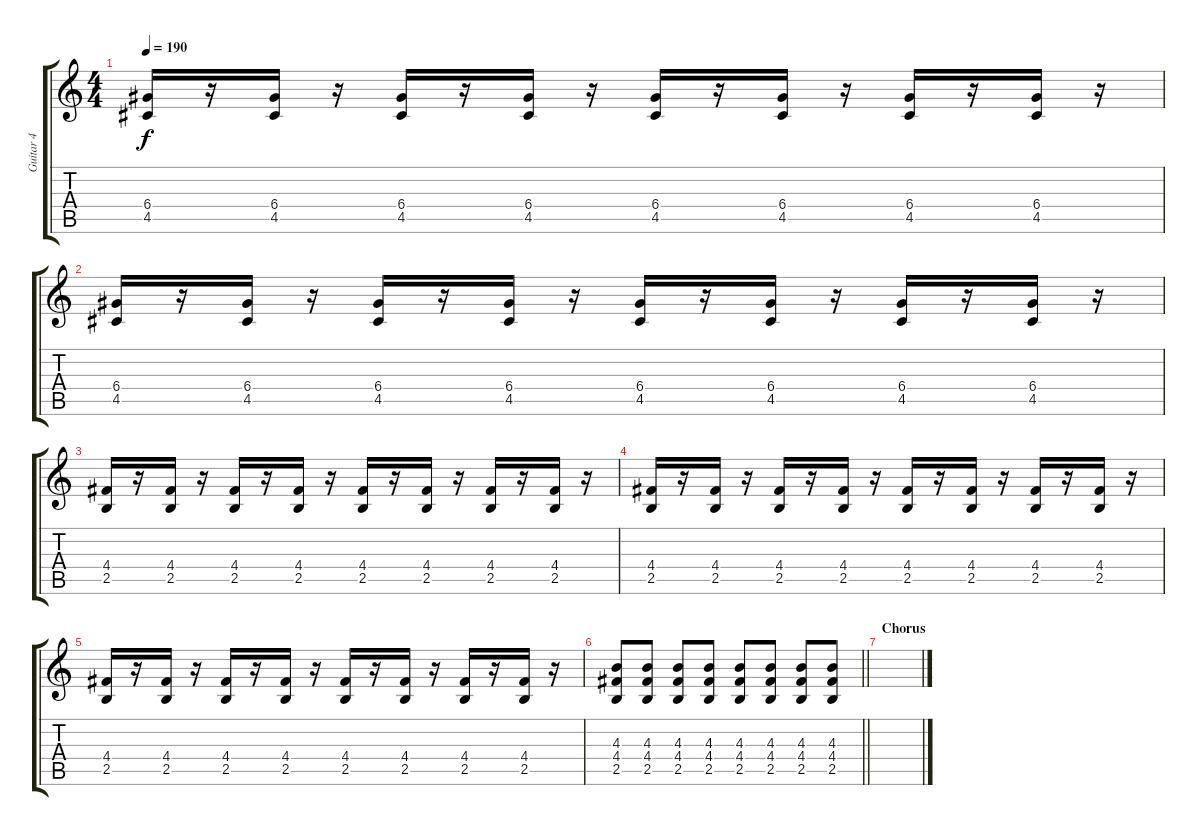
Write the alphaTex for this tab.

\track ("Guitar 4" "Guitar 4") {instrument overdrivenguitar}
\staff {score tabs}
\tuning (E4 B3 G3 D3 A2 E2) {hide}
\ts (4 4)
\tempo 190
\clef g2
\ks c
(6.4 4.5).16{dy f} r.16 (6.4 4.5).16 r.16 (6.4 4.5).16 r.16 (6.4 4.5).16 r.16 (6.4 4.5).16 r.16 (6.4 4.5).16 r.16 (6.4 4.5).16 r.16 (6.4 4.5).16 r.16 |
(6.4 4.5).16 r.16 (6.4 4.5).16 r.16 (6.4 4.5).16 r.16 (6.4 4.5).16 r.16 (6.4 4.5).16 r.16 (6.4 4.5).16 r.16 (6.4 4.5).16 r.16 (6.4 4.5).16 r.16 |
(4.4 2.5).16 r.16 (4.4 2.5).16 r.16 (4.4 2.5).16 r.16 (4.4 2.5).16 r.16 (4.4 2.5).16 r.16 (4.4 2.5).16 r.16 (4.4 2.5).16 r.16 (4.4 2.5).16 r.16 |
(4.4 2.5).16 r.16 (4.4 2.5).16 r.16 (4.4 2.5).16 r.16 (4.4 2.5).16 r.16 (4.4 2.5).16 r.16 (4.4 2.5).16 r.16 (4.4 2.5).16 r.16 (4.4 2.5).16 r.16 |
(4.4 2.5).16 r.16 (4.4 2.5).16 r.16 (4.4 2.5).16 r.16 (4.4 2.5).16 r.16 (4.4 2.5).16 r.16 (4.4 2.5).16 r.16 (4.4 2.5).16 r.16 (4.4 2.5).16 r.16 |
\barLineRight lightlight
(4.3 4.4 2.5).8 (4.3 4.4 2.5).8 (4.3 4.4 2.5).8 (4.3 4.4 2.5).8 (4.3 4.4 2.5).8 (4.3 4.4 2.5).8 (4.3 4.4 2.5).8 (4.3 4.4 2.5).8 |
\section ("" "Chorus")
